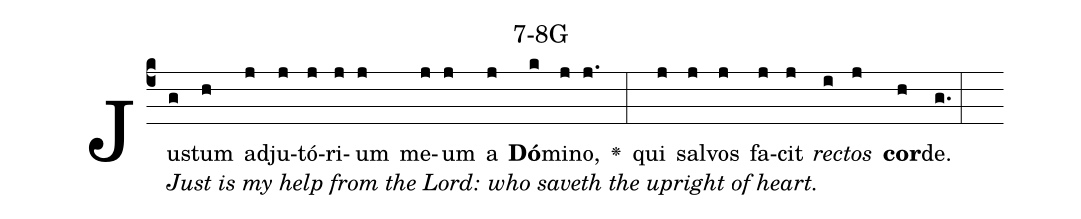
name: 7-8G;
%%
(c4)Ju[Just is my help from the Lord: who saveth the upright of heart.](g)stum(h) ad(j)ju(j)tó(j)ri(j)um(j) me(j)um(j) a(j) <b>Dó</b>(k)mi(j)no,(j.) <v>\greheightstar</v>(:) qui(j) sal(j)vos(j) fa(j)cit(j) <i>re</i>(i)<i>ctos</i>(j) <b>cor</b>(h)de.(g.) (:)


%E(j) u(j) o(i) u(j) a(h) e.(g.) (:)
